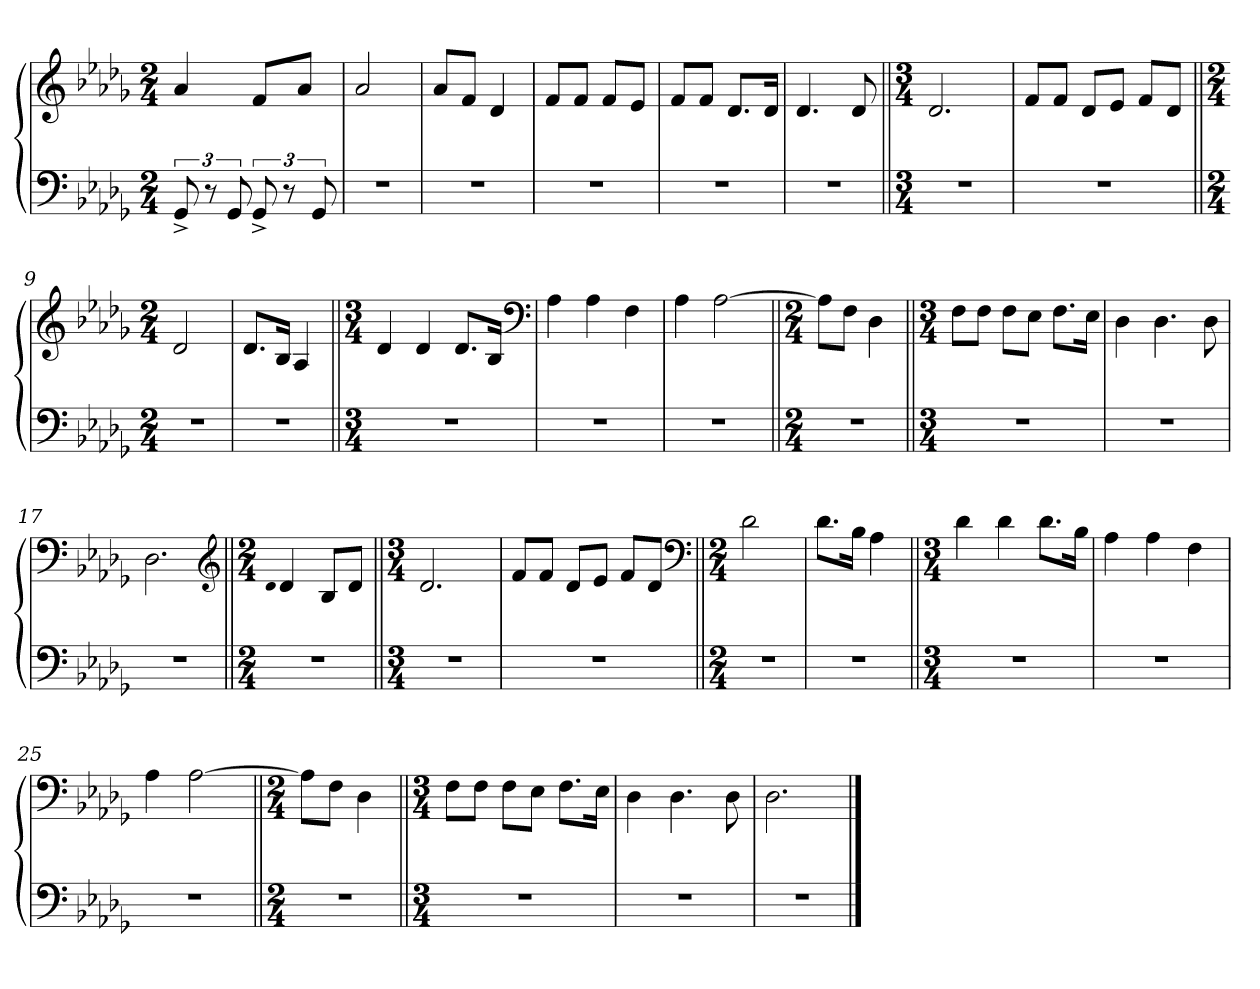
**kern	**kern
*part1	*part1
*staff2	*staff1
*clefF4	*clefG2
*k[b-e-a-d-g-]	*k[b-e-a-d-g-]
*M2/4	*M2/4
=1	=1
12GG-^/	4a-/
12r	.
12GG-/	.
12GG-^/	8f/L
12r	.
.	8a-/J
12GG-/	.
=2	=2
2r	2a-/
=3	=3
2r	8a-/L
.	8f/J
.	4d-/
=4	=4
2r	8f/L
.	8f/J
.	8f/L
.	8e-/J
=5	=5
2r	8f/L
.	8f/J
.	8.d-/L
.	16d-/Jk
=6	=6
2r	4.d-/
.	8d-/
=7||	=7||
*M3/4	*M3/4
2.r	2.d-/
=8	=8
2.r	8f/L
.	8f/J
.	8d-/L
.	8e-/J
.	8f/L
.	8d-/J
=9||	=9||
*M2/4	*M2/4
2r	2d-/
=10	=10
2r	8.d-/L
.	16B-/Jk
.	4A-/
=11||	=11||
*M3/4	*M3/4
2.r	4d-/
.	4d-/
.	8.d-/L
.	16B-/Jk
*	*clefF4
=12	=12
2.r	4A-\
.	4A-\
.	4F\
=13	=13
2.r	4A-\
.	[2A-\
=14||	=14||
*M2/4	*M2/4
2r	8A-\L]
.	8F\J
.	4D-\
=15||	=15||
*M3/4	*M3/4
2.r	8F\L
.	8F\J
.	8F\L
.	8E-\J
.	8.F\L
.	16E-\Jk
=16	=16
2.r	4D-\
.	4.D-\
.	8D-\
=17	=17
2.r	2.D-\
*	*clefG2
=18||	=18||
*M2/4	*M2/4
.	qd-
2r	4d-/
.	8B-/L
.	8d-/J
=19||	=19||
*M3/4	*M3/4
2.r	2.d-/
=20	=20
2.r	8f/L
.	8f/J
.	8d-/L
.	8e-/J
.	8f/L
.	8d-/J
*	*clefF4
=21||	=21||
*M2/4	*M2/4
2r	2d-\
=22	=22
2r	8.d-\L
.	16B-\Jk
.	4A-\
=23||	=23||
*M3/4	*M3/4
2.r	4d-\
.	4d-\
.	8.d-\L
.	16B-\Jk
=24	=24
2.r	4A-\
.	4A-\
.	4F\
=25	=25
2.r	4A-\
.	[2A-\
=26||	=26||
*M2/4	*M2/4
2r	8A-\L]
.	8F\J
.	4D-\
=27||	=27||
*M3/4	*M3/4
2.r	8F\L
.	8F\J
.	8F\L
.	8E-\J
.	8.F\L
.	16E-\Jk
=28	=28
2.r	4D-\
.	4.D-\
.	8D-\
=29	=29
2.r	2.D-\
==	==
*-	*-
